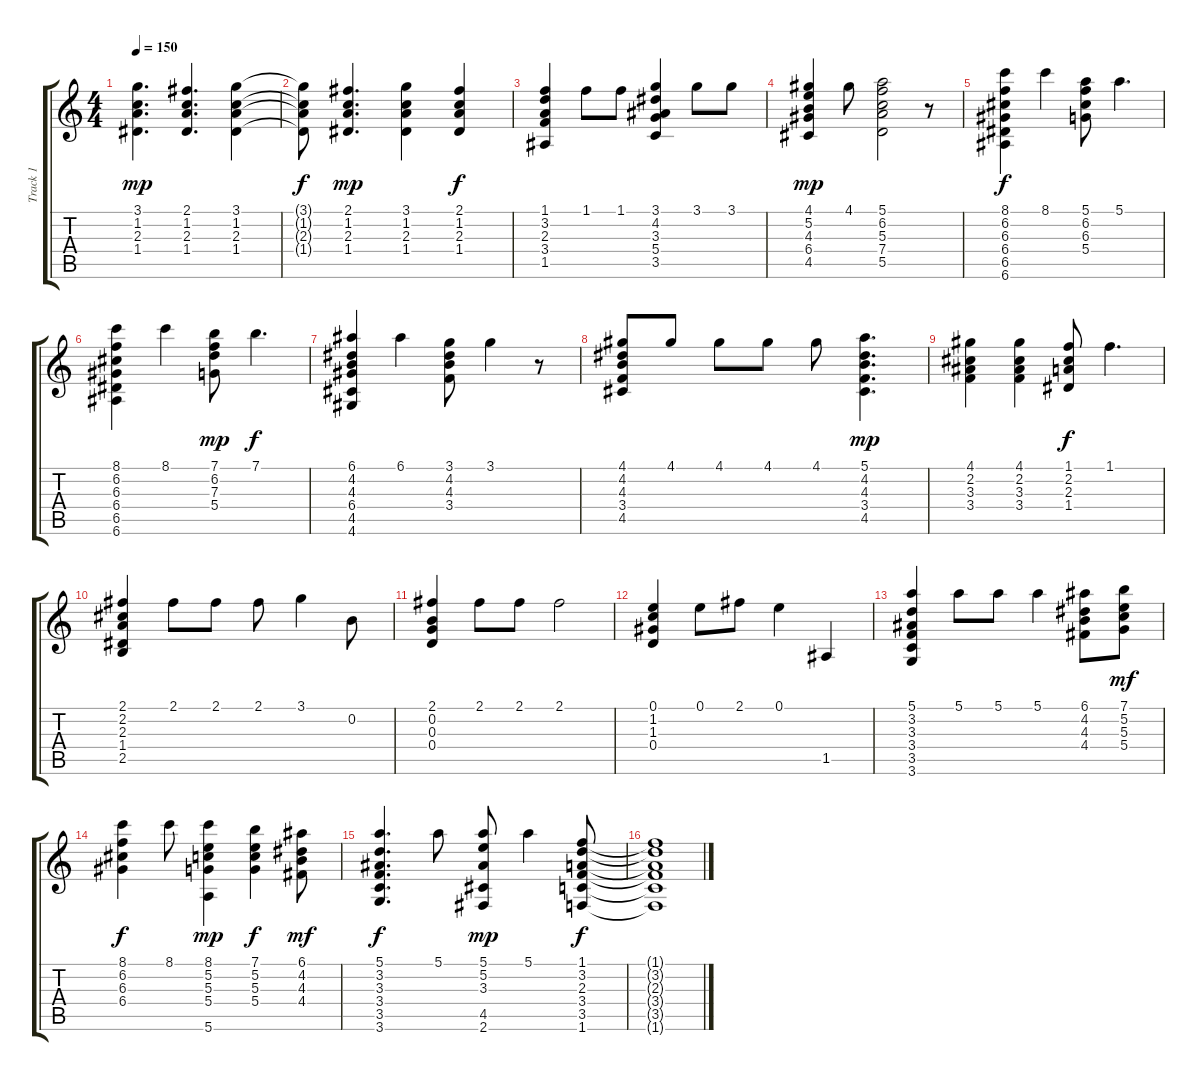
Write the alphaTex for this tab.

\track ("Track 1" "Track 1") {instrument acousticguitarnylon}
\staff {score tabs}
\tuning (E4 B3 G3 D3 A2 E2) {hide}
\ts (4 4)
\tempo 150
\clef g2
\ks c
(3.1 1.2 2.3 1.4).4{d dy mp} (2.1 1.2 2.3 1.4).4{d} (3.1 1.2 2.3 1.4).4 |
(3.1{t} 1.2{t} 2.3{t} 1.4{t}).8{dy f} (2.1 1.2 2.3 1.4).4{d dy mp} (3.1 1.2 2.3 1.4).4 (2.1 1.2 2.3 1.4).4{dy f} |
(1.1 3.2 2.3 3.4 1.5).4 1.1.8 1.1.8 (3.1 4.2 3.3 5.4 3.5).4 3.1.8 3.1.8 |
(4.1 5.2 4.3 6.4 4.5).4{dy mp} 4.1.8 (5.1 6.2 5.3 7.4 5.5).2 r.8 |
(8.1 6.2 6.3 6.4 6.5 6.6).4{dy f} 8.1.4 (5.1 6.2 6.3 5.4).8 5.1.4{d} |
(8.1 6.2 6.3 6.4 6.5 6.6).4 8.1.4 (7.1 6.2 7.3 5.4).8{dy mp} 7.1.4{d dy f} |
(6.1 4.2 4.3 6.4 4.5 4.6).4 6.1.4 (3.1 4.2 4.3 3.4).8 3.1.4 r.8 |
(4.1 4.2 4.3 3.4 4.5).8 4.1.8 4.1.8 4.1.8 4.1.8 (5.1 4.2 4.3 3.4 4.5).4{d dy mp} |
(4.1 2.2 3.3 3.4).4 (4.1 2.2 3.3 3.4).4 (1.1 2.2 2.3 1.4).8{dy f} 1.1.4{d} |
(2.1 2.2 2.3 1.4 2.5).4 2.1.8 2.1.8 2.1.8 3.1.4 0.2.8 |
(2.1 0.2 0.3 0.4).4 2.1.8 2.1.8 2.1.2 |
(0.1 1.2 1.3 0.4).4 0.1.8 2.1.8 0.1.4 1.5.4 |
(5.1 3.2 3.3 3.4 3.5 3.6).4 5.1.8 5.1.8 5.1.4 (6.1 4.2 4.3 4.4).8 (7.1 5.2 5.3 5.4).8{dy mf} |
(8.1 6.2 6.3 6.4).4{dy f} 8.1.8 (8.1 5.2 5.3 5.4 5.6).4{dy mp} (7.1 5.2 5.3 5.4).4{dy f} (6.1 4.2 4.3 4.4).8{dy mf} |
(5.1 3.2 3.3 3.4 3.5 3.6).4{d dy f} 5.1.8 (5.1 5.2 3.3 4.5 2.6).8{dy mp} 5.1.4 (1.1 3.2 2.3 3.4 3.5 1.6).8{dy f} |
(1.1{t} 3.2{t} 2.3{t} 3.4{t} 3.5{t} 1.6{t}).1
